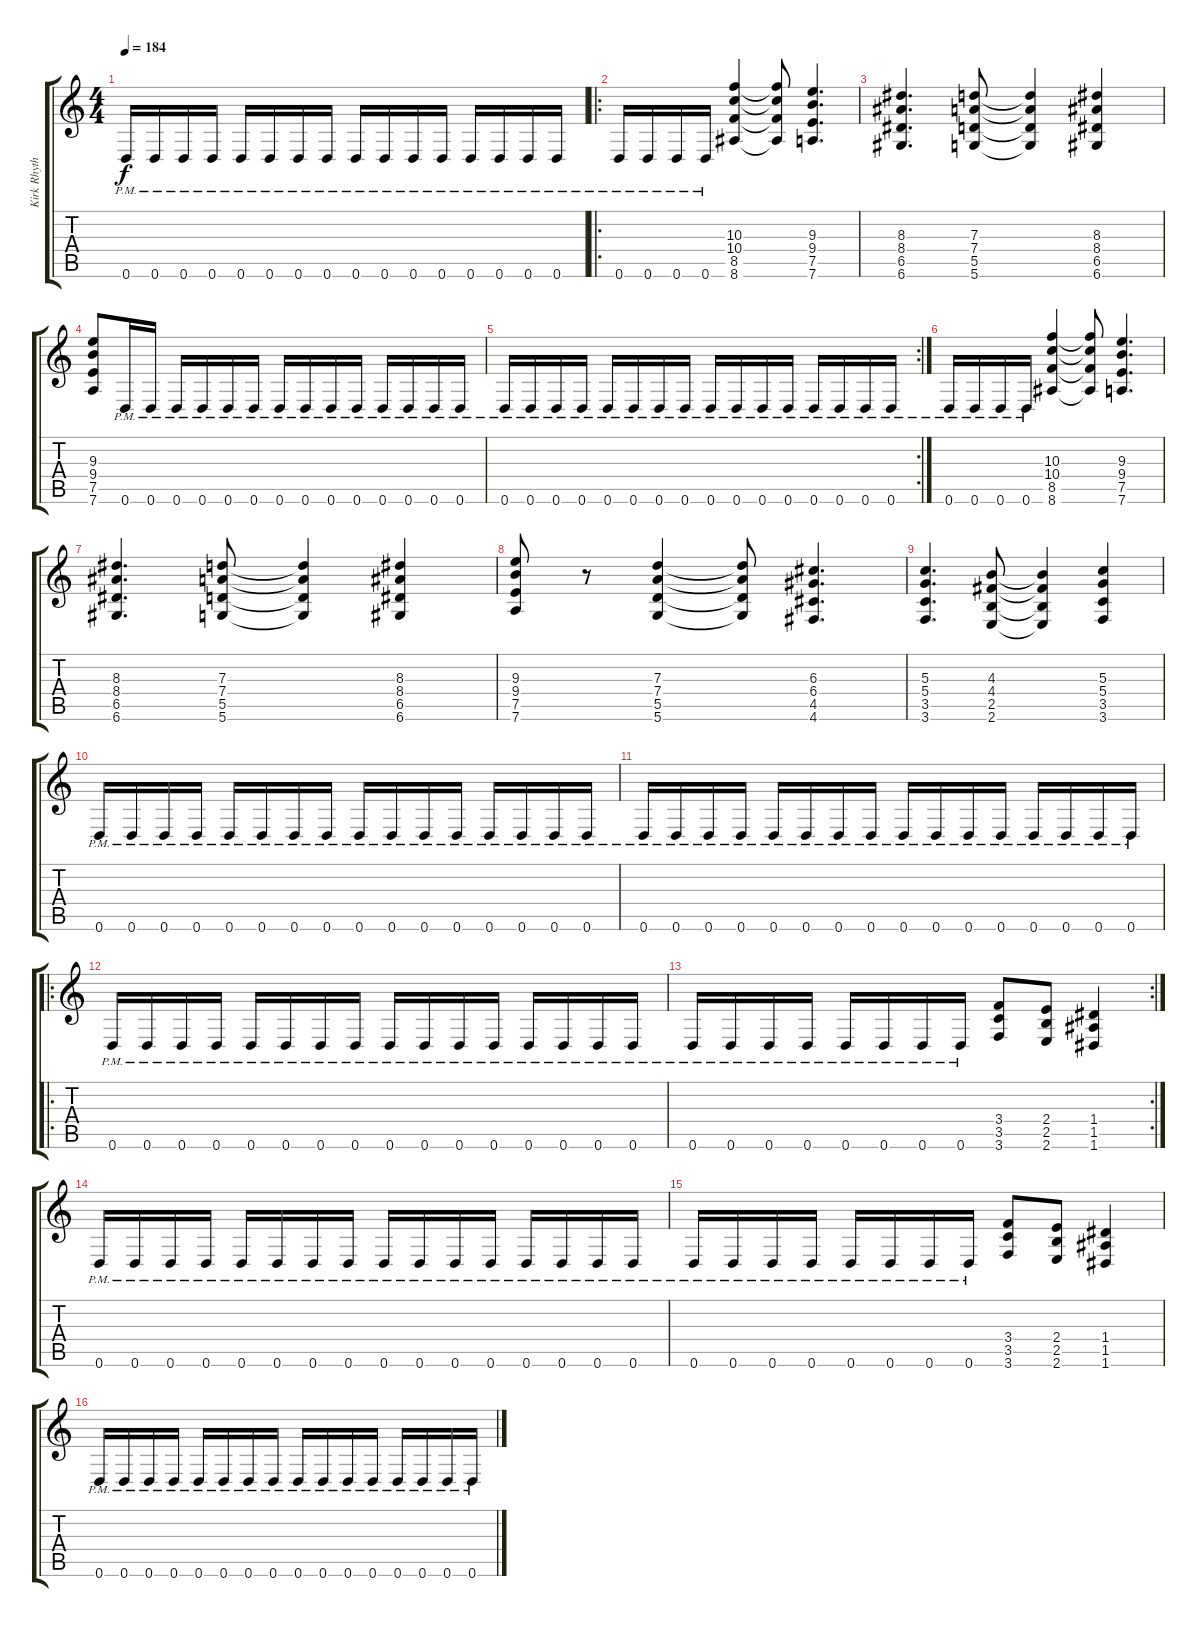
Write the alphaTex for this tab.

\track ("Kirk Rhythm" "Kirk Rhyth") {instrument distortionguitar}
\staff {score tabs}
\tuning (E4 B3 G3 D3 A2 D2) {hide}
\ts (4 4)
\tempo 184
\clef g2
\ks c
0.6{pm}.16{dy f} 0.6{pm}.16 0.6{pm}.16 0.6{pm}.16 0.6{pm}.16 0.6{pm}.16 0.6{pm}.16 0.6{pm}.16 0.6{pm}.16 0.6{pm}.16 0.6{pm}.16 0.6{pm}.16 0.6{pm}.16 0.6{pm}.16 0.6{pm}.16 0.6{pm}.16 |
\ro
0.6{pm}.16 0.6{pm}.16 0.6{pm}.16 0.6{pm}.16 (10.3 10.4 8.5 8.6).4 (10.3{t} 10.4{t} 8.5{t} 8.6{t}).8 (9.3 9.4 7.5 7.6).4{d} |
(8.3 8.4 6.5 6.6).4{d} (7.3 7.4 5.5 5.6).8 (7.3{t} 7.4{t} 5.5{t} 5.6{t}).4 (8.3 8.4 6.5 6.6).4 |
(9.3 9.4 7.5 7.6).8 0.6{pm}.16 0.6{pm}.16 0.6{pm}.16 0.6{pm}.16 0.6{pm}.16 0.6{pm}.16 0.6{pm}.16 0.6{pm}.16 0.6{pm}.16 0.6{pm}.16 0.6{pm}.16 0.6{pm}.16 0.6{pm}.16 0.6{pm}.16 |
\rc 2
0.6{pm}.16 0.6{pm}.16 0.6{pm}.16 0.6{pm}.16 0.6{pm}.16 0.6{pm}.16 0.6{pm}.16 0.6{pm}.16 0.6{pm}.16 0.6{pm}.16 0.6{pm}.16 0.6{pm}.16 0.6{pm}.16 0.6{pm}.16 0.6{pm}.16 0.6{pm}.16 |
0.6{pm}.16 0.6{pm}.16 0.6{pm}.16 0.6{pm}.16 (10.3 10.4 8.5 8.6).4 (10.3{t} 10.4{t} 8.5{t} 8.6{t}).8 (9.3 9.4 7.5 7.6).4{d} |
(8.3 8.4 6.5 6.6).4{d} (7.3 7.4 5.5 5.6).8 (7.3{t} 7.4{t} 5.5{t} 5.6{t}).4 (8.3 8.4 6.5 6.6).4 |
(9.3 9.4 7.5 7.6).8 r.8 (7.3 7.4 5.5 5.6).4 (7.3{t} 7.4{t} 5.5{t} 5.6{t}).8 (6.3 6.4 4.5 4.6).4{d} |
(5.3 5.4 3.5 3.6).4{d} (4.3 4.4 2.5 2.6).8 (4.3{t} 4.4{t} 2.5{t} 2.6{t}).4 (5.3 5.4 3.5 3.6).4 |
0.6{pm}.16 0.6{pm}.16 0.6{pm}.16 0.6{pm}.16 0.6{pm}.16 0.6{pm}.16 0.6{pm}.16 0.6{pm}.16 0.6{pm}.16 0.6{pm}.16 0.6{pm}.16 0.6{pm}.16 0.6{pm}.16 0.6{pm}.16 0.6{pm}.16 0.6{pm}.16 |
0.6{pm}.16 0.6{pm}.16 0.6{pm}.16 0.6{pm}.16 0.6{pm}.16 0.6{pm}.16 0.6{pm}.16 0.6{pm}.16 0.6{pm}.16 0.6{pm}.16 0.6{pm}.16 0.6{pm}.16 0.6{pm}.16 0.6{pm}.16 0.6{pm}.16 0.6{pm}.16 |
\ro
0.6{pm}.16 0.6{pm}.16 0.6{pm}.16 0.6{pm}.16 0.6{pm}.16 0.6{pm}.16 0.6{pm}.16 0.6{pm}.16 0.6{pm}.16 0.6{pm}.16 0.6{pm}.16 0.6{pm}.16 0.6{pm}.16 0.6{pm}.16 0.6{pm}.16 0.6{pm}.16 |
\rc 2
0.6{pm}.16 0.6{pm}.16 0.6{pm}.16 0.6{pm}.16 0.6{pm}.16 0.6{pm}.16 0.6{pm}.16 0.6{pm}.16 (3.4 3.5 3.6).8 (2.4 2.5 2.6).8 (1.4 1.5 1.6).4 |
0.6{pm}.16 0.6{pm}.16 0.6{pm}.16 0.6{pm}.16 0.6{pm}.16 0.6{pm}.16 0.6{pm}.16 0.6{pm}.16 0.6{pm}.16 0.6{pm}.16 0.6{pm}.16 0.6{pm}.16 0.6{pm}.16 0.6{pm}.16 0.6{pm}.16 0.6{pm}.16 |
0.6{pm}.16 0.6{pm}.16 0.6{pm}.16 0.6{pm}.16 0.6{pm}.16 0.6{pm}.16 0.6{pm}.16 0.6{pm}.16 (3.4 3.5 3.6).8 (2.4 2.5 2.6).8 (1.4 1.5 1.6).4 |
0.6{pm}.16 0.6{pm}.16 0.6{pm}.16 0.6{pm}.16 0.6{pm}.16 0.6{pm}.16 0.6{pm}.16 0.6{pm}.16 0.6{pm}.16 0.6{pm}.16 0.6{pm}.16 0.6{pm}.16 0.6{pm}.16 0.6{pm}.16 0.6{pm}.16 0.6{pm}.16
